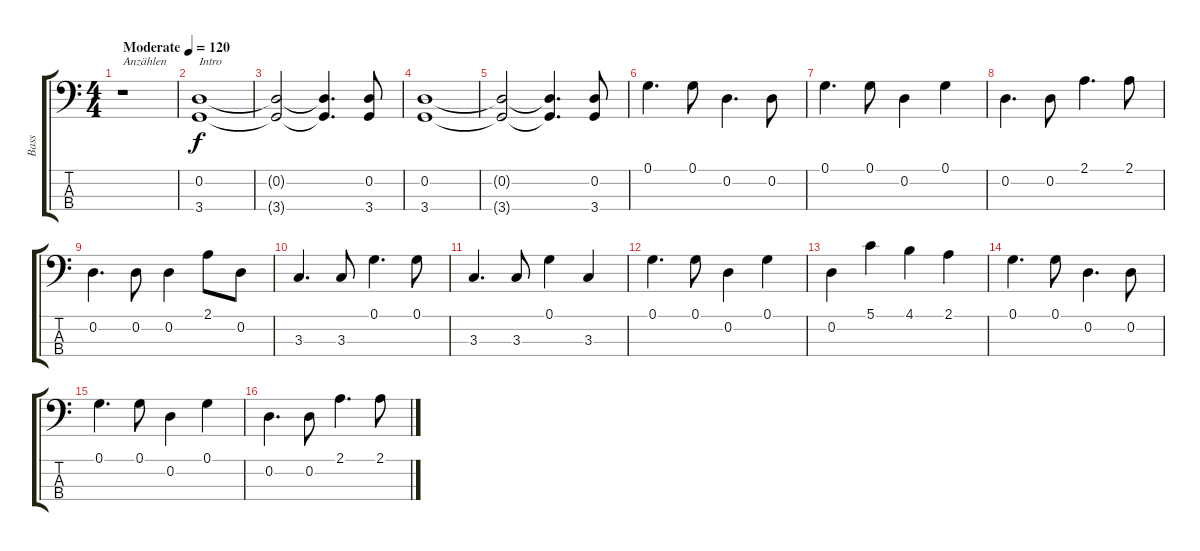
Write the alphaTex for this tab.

\track ("Bass" "Bass") {instrument electricbassfinger}
\staff {score tabs}
\tuning (G2 D2 A1 E1) {hide}
\ts (4 4)
\tempo (120 "Moderate")
\clef f4
\ks c
r.1{txt "Anzählen" dy f instrument electricbassfinger} |
(0.2 3.4).1{txt "Intro"} |
(0.2{t} 3.4{t}).2 (0.2{t} 3.4{t}).4{d} (0.2 3.4).8 |
(0.2 3.4).1 |
(0.2{t} 3.4{t}).2 (0.2{t} 3.4{t}).4{d} (0.2 3.4).8 |
0.1.4{d} 0.1.8 0.2.4{d} 0.2.8 |
0.1.4{d} 0.1.8 0.2.4 0.1.4 |
0.2.4{d} 0.2.8 2.1.4{d} 2.1.8 |
0.2.4{d} 0.2.8 0.2.4 2.1.8 0.2.8 |
3.3.4{d} 3.3.8 0.1.4{d} 0.1.8 |
3.3.4{d} 3.3.8 0.1.4 3.3.4 |
0.1.4{d} 0.1.8 0.2.4 0.1.4 |
0.2.4 5.1.4 4.1.4 2.1.4 |
0.1.4{d} 0.1.8 0.2.4{d} 0.2.8 |
0.1.4{d} 0.1.8 0.2.4 0.1.4 |
0.2.4{d} 0.2.8 2.1.4{d} 2.1.8
